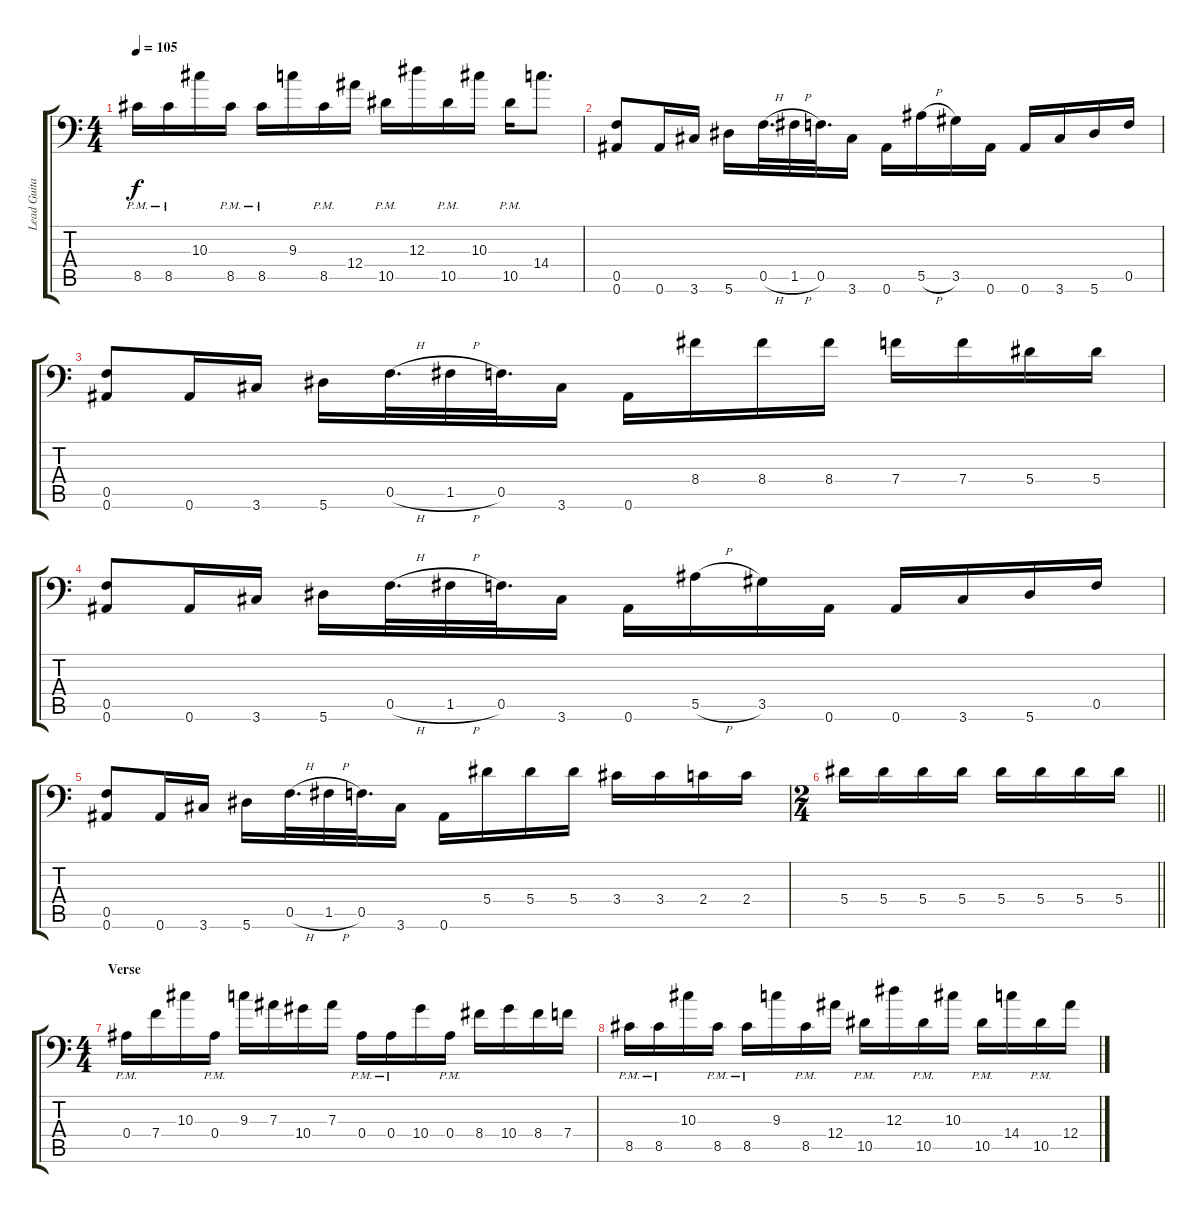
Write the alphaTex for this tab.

\track ("Lead Guitar 2" "Lead Guita") {instrument distortionguitar}
\staff {score tabs}
\tuning (C4 G3 Eb3 Bb2 F2 Bb1) {hide}
\ts (4 4)
\tempo 105
\clef f4
\ks c
8.5{pm}.16{dy f} 8.5{pm}.16 10.3.16 8.5{pm}.16 8.5{pm}.16 9.3.16 8.5{pm}.16 12.4.16 10.5{pm}.16 12.3.16 10.5{pm}.16 10.3.16 10.5{pm}.16 14.4.8{d} |
(0.5 0.6).8 0.6.16 3.6.16 5.6.16 0.5{h}.32{d} 1.5{h}.32 0.5.32{d} 3.6.16 0.6.16 5.5{h}.16 3.5.16 0.6.16 0.6.16 3.6.16 5.6.16 0.5.16 |
(0.5 0.6).8 0.6.16 3.6.16 5.6.16 0.5{h}.32{d} 1.5{h}.32 0.5.32{d} 3.6.16 0.6.16 8.4.16 8.4.16 8.4.16 7.4.16 7.4.16 5.4.16 5.4.16 |
(0.5 0.6).8 0.6.16 3.6.16 5.6.16 0.5{h}.32{d} 1.5{h}.32 0.5.32{d} 3.6.16 0.6.16 5.5{h}.16 3.5.16 0.6.16 0.6.16 3.6.16 5.6.16 0.5.16 |
(0.5 0.6).8 0.6.16 3.6.16 5.6.16 0.5{h}.32{d} 1.5{h}.32 0.5.32{d} 3.6.16 0.6.16 5.4.16 5.4.16 5.4.16 3.4.16 3.4.16 2.4.16 2.4.16 |
\ts (2 4)
\barLineRight lightlight
5.4.16 5.4.16 5.4.16 5.4.16 5.4.16 5.4.16 5.4.16 5.4.16 |
\ts (4 4)
\section ("" "Verse")
0.4{pm}.16 7.4.16 10.3.16 0.4{pm}.16 9.3.16 7.3.16 10.4.16 7.3.16 0.4{pm}.16 0.4{pm}.16 10.4.16 0.4{pm}.16 8.4.16 10.4.16 8.4.16 7.4.16 |
8.5{pm}.16 8.5{pm}.16 10.3.16 8.5{pm}.16 8.5{pm}.16 9.3.16 8.5{pm}.16 12.4.16 10.5{pm}.16 12.3.16 10.5{pm}.16 10.3.16 10.5{pm}.16 14.4.16 10.5{pm}.16 12.4.16
